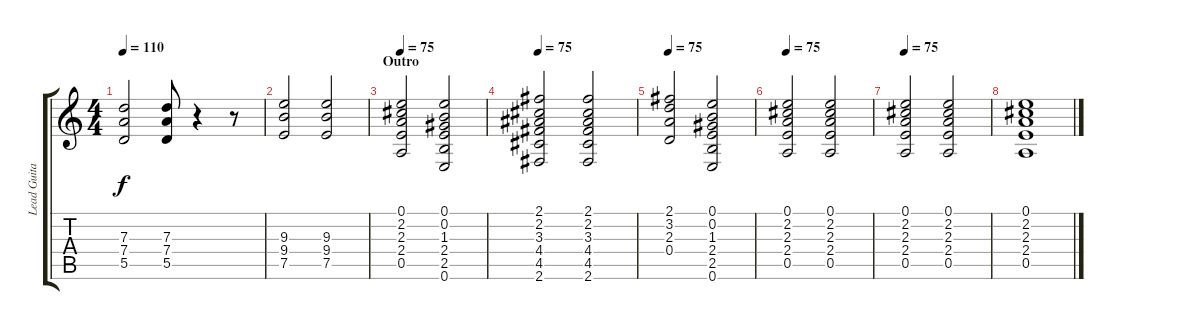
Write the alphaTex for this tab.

\track ("Lead Guitar" "Lead Guita") {instrument distortionguitar}
\staff {score tabs}
\tuning (E4 B3 G3 D3 A2 E2) {hide}
\ts (4 4)
\tempo 110
\clef g2
\ks c
(7.3 7.4 5.5).2{dy f} (7.3 7.4 5.5).8 r.4 r.8 |
(9.3 9.4 7.5).2 (9.3 9.4 7.5).2 |
\section ("" "Outro")
\tempo 75
(0.1 2.2 2.3 2.4 0.5).2{volume 9 instrument acousticguitarsteel} (0.1 0.2 1.3 2.4 2.5 0.6).2 |
\tempo 75
(2.1 2.2 3.3 4.4 4.5 2.6).2 (2.1 2.2 3.3 4.4 4.5 2.6).2 |
\tempo 75
(2.1 3.2 2.3 0.4).2 (0.1 0.2 1.3 2.4 2.5 0.6).2 |
\tempo 75
(0.1 2.2 2.3 2.4 0.5).2 (0.1 2.2 2.3 2.4 0.5).2 |
\tempo 75
(0.1 2.2 2.3 2.4 0.5).2 (0.1 2.2 2.3 2.4 0.5).2 |
(0.1 2.2 2.3 2.4 0.5).1
